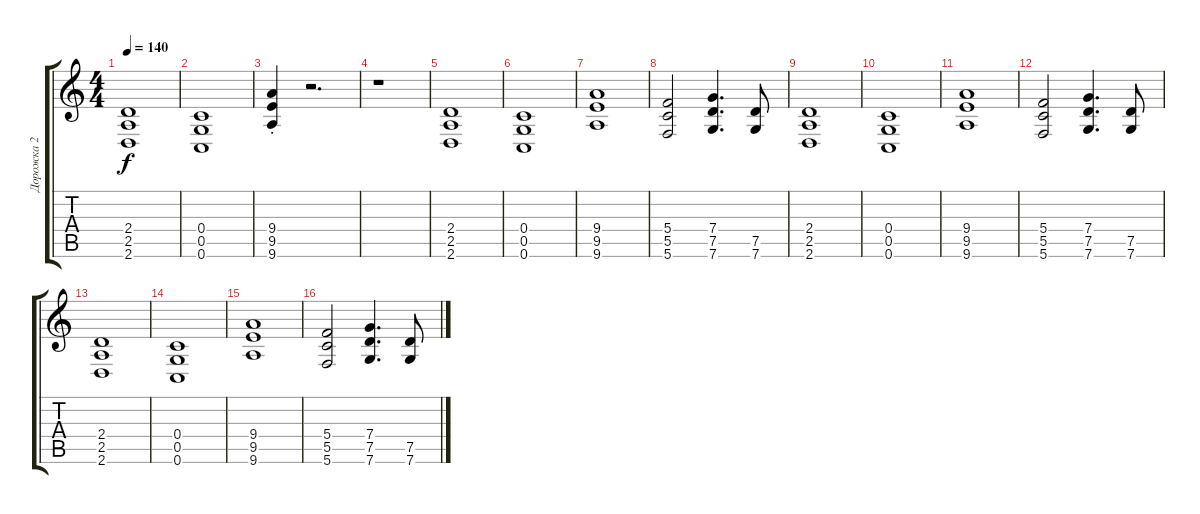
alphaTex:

\track ("Дорожка 2" "Дорожка 2") {instrument overdrivenguitar}
\staff {score tabs}
\tuning (D4 A3 F3 C3 G2 C2) {hide}
\ts (4 4)
\tempo 140
\clef g2
\ks c
(2.4 2.5 2.6).1{dy f} |
(0.4 0.5 0.6).1 |
(9.4{st} 9.5{st} 9.6{st}).4 r.2{d} |
r.1 |
(2.4 2.5 2.6).1 |
(0.4 0.5 0.6).1 |
(9.4 9.5 9.6).1 |
(5.4 5.5 5.6).2 (7.4 7.5 7.6).4{d} (7.5 7.6).8 |
(2.4 2.5 2.6).1 |
(0.4 0.5 0.6).1 |
(9.4 9.5 9.6).1 |
(5.4 5.5 5.6).2 (7.4 7.5 7.6).4{d} (7.5 7.6).8 |
(2.4 2.5 2.6).1 |
(0.4 0.5 0.6).1 |
(9.4 9.5 9.6).1 |
(5.4 5.5 5.6).2 (7.4 7.5 7.6).4{d} (7.5 7.6).8
